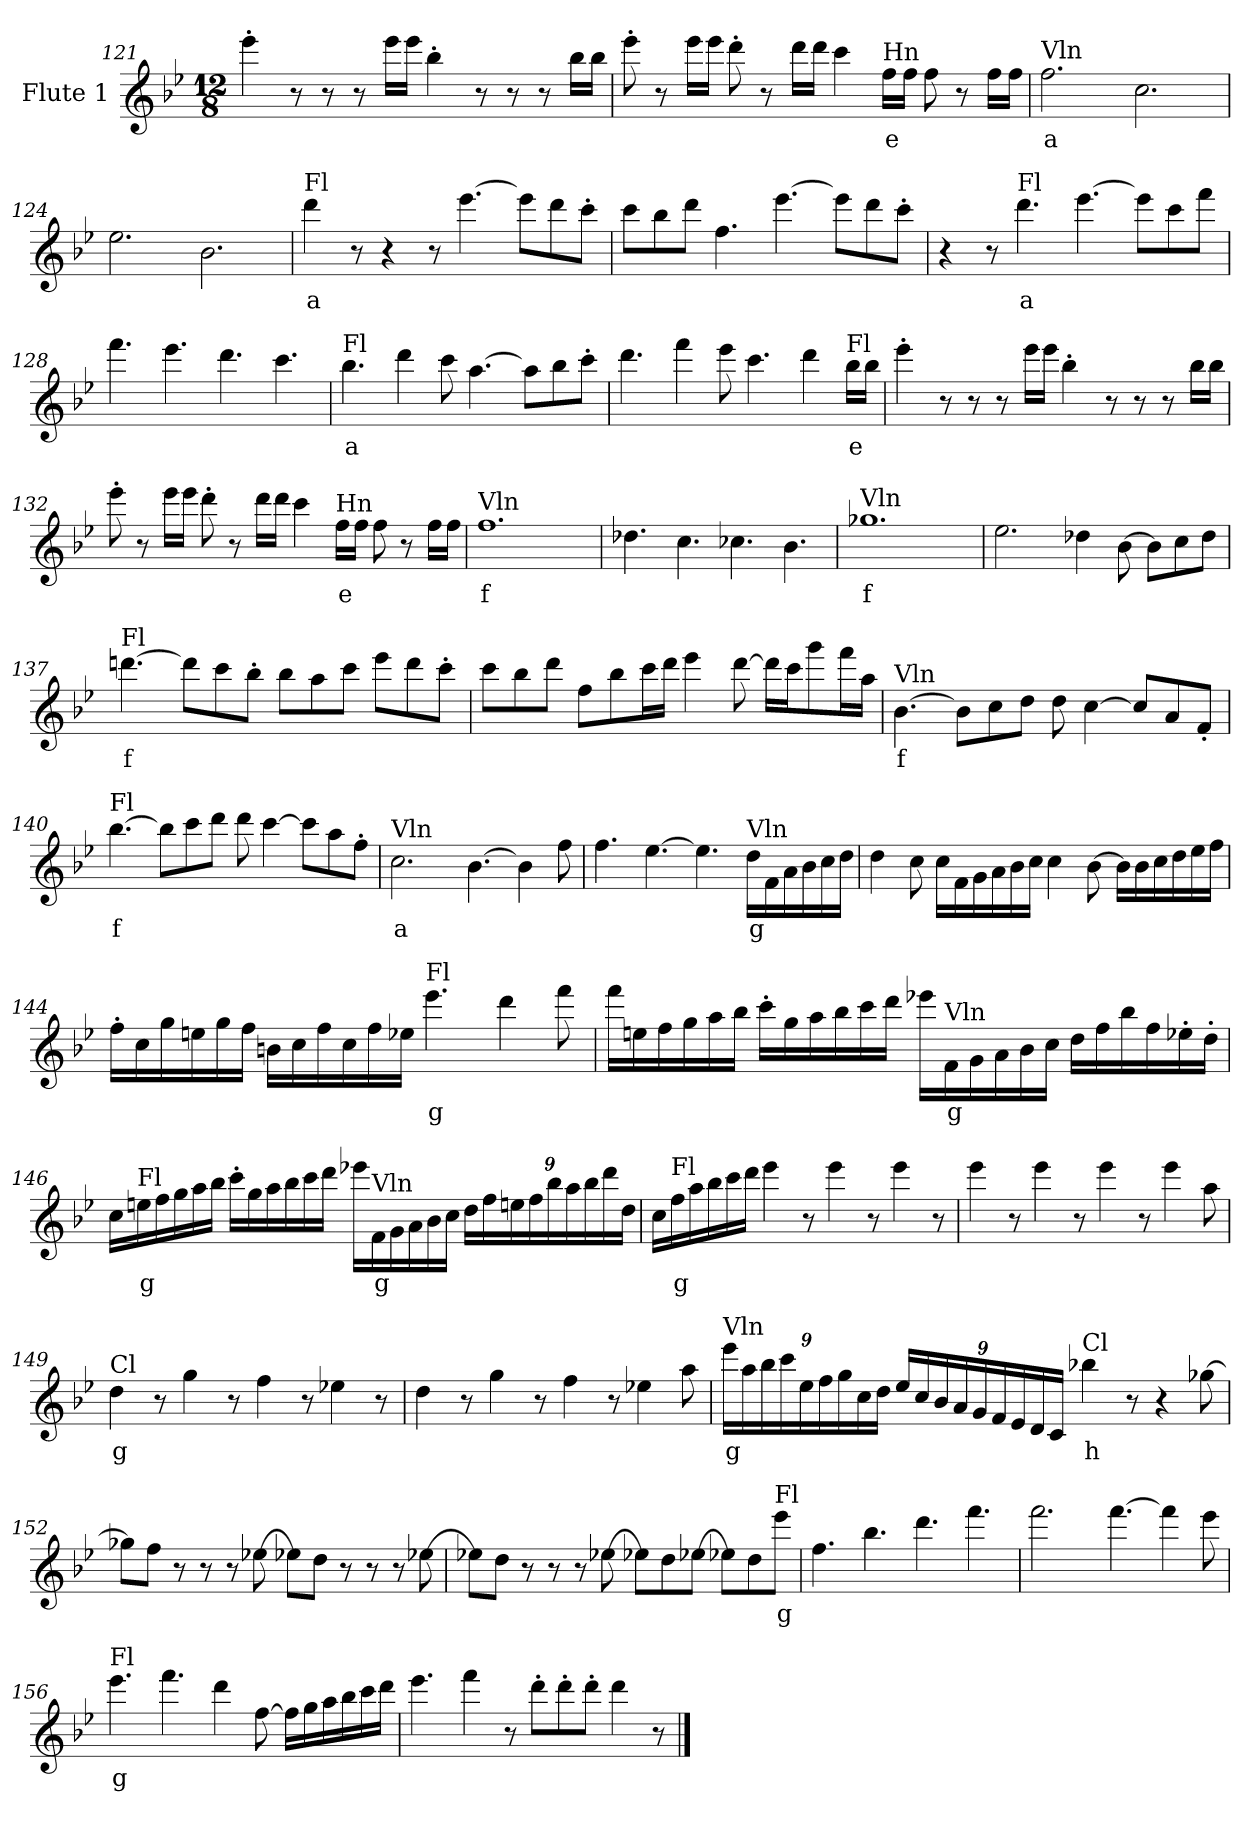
**kern	**text
*part1	*part1
*staff1	*staff1
*I"Flute 1	*
*I'Fl 1	*
!!LO:PB:g=z
*clefG2	*
*k[b-e-]	*
*M12/8	*
=121	=121
4eee-'	.
8r	.
8r	.
8r	.
16eee-\LL	.
16eee-\JJ	.
4bb-'	.
8r	.
8r	.
8r	.
16bb-\LL	.
16bb-\JJ	.
=122	=122
8eee-'	.
8r	.
16eee-\LL	.
16eee-\JJ	.
8ddd'	.
8r	.
16ddd\LL	.
16ddd\JJ	.
4ccc\	.
!LO:TX:a:t=Hn	!
!	!LO:LY:b:color=#FF0000
16ff\LL	e
16ff\JJ	.
8ff	.
8r	.
16ff\LL	.
16ff\JJ	.
=123	=123
!LO:TX:a:t=Vln	!
!	!LO:LY:b:color=#FF0000
2.ff	a
2.cc	.
=124	=124
2.ee-	.
2.b-	.
=125	=125
!LO:TX:a:t=Fl	!
!	!LO:LY:b:color=#FF0000
4ddd	a
8r	.
4r	.
8r	.
[4.eee-	.
8eee-\L]	.
8ddd\	.
8ccc'\J	.
!!LO:PB:g=z
=126	=126
8ccc\L	.
8bb-\	.
8ddd\J	.
4.ff	.
[4.eee-	.
8eee-\L]	.
8ddd\	.
8ccc'\J	.
=127	=127
4r	.
8r	.
!LO:TX:a:t=Fl	!
!	!LO:LY:b:color=#FF0000
4.ddd	a
[4.eee-	.
8eee-\L]	.
8ccc\	.
8fff\J	.
!!LO:PB:g=z
=128	=128
4.fff	.
4.eee-	.
4.ddd	.
4.ccc	.
=129	=129
!LO:TX:a:t=Fl	!
!	!LO:LY:b:color=#FF0000
4.bb-	a
4ddd	.
8ccc	.
[4.aa	.
8aa\L]	.
8bb-\	.
8ccc'\J	.
!!LO:PB:g=z
=130	=130
4.ddd	.
4fff	.
8eee-	.
4.ccc	.
4ddd	.
!LO:TX:a:t=Fl	!
!	!LO:LY:b:color=#FF0000
16bb-\LL	e
16bb-\JJ	.
=131	=131
4eee-'	.
8r	.
8r	.
8r	.
16eee-\LL	.
16eee-\JJ	.
4bb-'	.
8r	.
8r	.
8r	.
16bb-\LL	.
16bb-\JJ	.
=132	=132
8eee-'	.
8r	.
16eee-\LL	.
16eee-\JJ	.
8ddd'	.
8r	.
16ddd\LL	.
16ddd\JJ	.
4ccc\	.
!LO:TX:a:t=Hn	!
!	!LO:LY:b:color=#FF0000
16ff\LL	e
16ff\JJ	.
8ff	.
8r	.
16ff\LL	.
16ff\JJ	.
!!LO:PB:g=z
=133	=133
!LO:TX:a:t=Vln	!
!	!LO:LY:b:color=#FF0000
1.ff	f
=134	=134
4.dd-X	.
4.cc	.
4.cc-X	.
4.b-	.
=135	=135
!LO:TX:a:t=Vln	!
!	!LO:LY:b:color=#FF0000
1.gg-X	f
=136	=136
2.ee-	.
4dd-X	.
[8b-	.
8b-\L]	.
8cc\	.
8dd-\J	.
=137	=137
!LO:TX:a:t=Fl	!
!	!LO:LY:b:color=#FF0000
[4.dddn	f
8ddd\L]	.
8ccc\	.
8bb-'\J	.
8bb-\L	.
8aa\	.
8ccc\J	.
8eee-\L	.
8ddd\	.
8ccc'\J	.
!!LO:PB:g=z
=138	=138
8ccc\L	.
8bb-\	.
8ddd\J	.
8ff\L	.
8bb-\	.
16ccc\L	.
16ddd\JJ	.
4eee-	.
[8ddd	.
16ddd\LL]	.
16ccc\J	.
8ggg\	.
16fff\L	.
16aa\JJ	.
=139	=139
!LO:TX:a:t=Vln	!
!	!LO:LY:b:color=#FF0000
[4.b-	f
8b-\L]	.
8cc\	.
8dd\J	.
8dd	.
[4cc	.
8cc/L]	.
8a/	.
8f'/J	.
=140	=140
!LO:TX:a:t=Fl	!
!	!LO:LY:b:color=#FF0000
[4.bb-	f
8bb-\L]	.
8ccc\	.
8ddd\J	.
8ddd	.
[4ccc	.
8ccc\L]	.
8aa\	.
8ff'\J	.
!!LO:PB:g=z
=141	=141
!LO:TX:a:t=Vln	!
!	!LO:LY:b:color=#FF0000
2.cc	a
[4.b-	.
4b-]	.
8ff	.
=142	=142
4.ff	.
[4.ee-	.
4.ee-]	.
!LO:TX:a:t=Vln	!
!	!LO:LY:b:color=#FF0000
16dd\LL	g
16f\	.
16a\	.
16b-\	.
16cc\	.
16dd\JJ	.
=143	=143
4dd	.
8cc	.
16cc\LL	.
16f\	.
16g\	.
16a\	.
16b-\	.
16cc\JJ	.
4cc	.
[8b-	.
16b-\LL]	.
16b-\	.
16cc\	.
16dd\	.
16ee-\	.
16ff\JJ	.
!!LO:PB:g=z
=144	=144
16ff'\LL	.
16cc\	.
16gg\	.
16een\	.
16gg\	.
16ff\JJ	.
16bn\LL	.
16cc\	.
16ff\	.
16cc\	.
16ff\	.
16ee-X\JJ	.
!LO:TX:a:t=Fl	!
!	!LO:LY:b:color=#FF0000
4.eee-	g
4ddd	.
8fff	.
=145	=145
16fff\LL	.
16een\	.
16ff\	.
16gg\	.
16aa\	.
16bb-\JJ	.
16ccc'\LL	.
16gg\	.
16aa\	.
16bb-\	.
16ccc\	.
16ddd\JJ	.
16eee-X\LL	.
!LO:TX:a:t=Vln	!
!	!LO:LY:b:color=#FF0000
16f\	g
16g\	.
16a\	.
16b-\	.
16cc\JJ	.
16dd\LL	.
16ff\	.
16bb-\	.
16ff\	.
16ee-'\	.
16dd'\JJ	.
!!LO:PB:g=z
=146	=146
16cc\LL	.
!LO:TX:a:t=Fl	!
!	!LO:LY:b:color=#FF0000
16een\	g
16ff\	.
16gg\	.
16aa\	.
16bb-\JJ	.
16ccc'\LL	.
16gg\	.
16aa\	.
16bb-\	.
16ccc\	.
16ddd\JJ	.
16eee-X\LL	.
!LO:TX:a:t=Vln	!
!	!LO:LY:b:color=#FF0000
16f\	g
16g\	.
16a\	.
16b-\	.
16cc\JJ	.
*Xbrackettup	*
24dd\LL	.
24ff\	.
24een\	.
24ff\	.
24bb-\	.
24aa\	.
24bb-\	.
24ddd\	.
24dd\JJ	.
=147	=147
16cc\LL	.
!LO:TX:a:t=Fl	!
!	!LO:LY:b:color=#FF0000
16ff\	g
16aa\	.
16bb-\	.
16ccc\	.
16ddd\JJ	.
4eee-	.
8r	.
4eee-	.
8r	.
4eee-	.
8r	.
=148	=148
4eee-	.
8r	.
4eee-	.
8r	.
4eee-	.
8r	.
4eee-	.
8aa	.
!!LO:PB:g=z
=149	=149
!LO:TX:a:t=Cl	!
!	!LO:LY:b:color=#FF0000
4dd	g
8r	.
4gg	.
8r	.
4ff	.
8r	.
4ee-X	.
8r	.
=150	=150
4dd	.
8r	.
4gg	.
8r	.
4ff	.
8r	.
4ee-X	.
8aa	.
=151	=151
!LO:TX:a:t=Vln	!
!	!LO:LY:b:color=#FF0000
24eee-\LL	g
24aa\	.
24bb-\	.
24ccc\	.
24ee-\	.
24ff\	.
24gg\	.
24cc\	.
24dd\JJ	.
24ee-/LL	.
24cc/	.
24b-/	.
24a/	.
24g/	.
24f/	.
24e-/	.
24d/	.
24c/JJ	.
!LO:TX:a:t=Cl	!
!	!LO:LY:b:color=#FF0000
4bb-X	h
8r	.
4r	.
[8gg-X	.
!!LO:PB:g=z
=152	=152
8gg-X\L]	.
8ff\J	.
8r	.
8r	.
8r	.
[8ee-X	.
8ee-X\L]	.
8dd\J	.
8r	.
8r	.
8r	.
[8ee-X	.
=153	=153
8ee-X\L]	.
8dd\J	.
8r	.
8r	.
8r	.
[8ee-X	.
8ee-X\L]	.
8dd\	.
[8ee-X\J	.
8ee-X\L]	.
8dd\	.
!LO:TX:a:t=Fl	!
!	!LO:LY:b:color=#FF0000
8eee-\J	g
=154	=154
4.ff	.
4.bb-	.
4.ddd	.
4.fff	.
=155	=155
2.fff	.
[4.fff	.
4fff]	.
8eee-	.
!!LO:PB:g=z
=156	=156
!LO:TX:a:t=Fl	!
!	!LO:LY:b:color=#FF0000
4.eee-	g
4.fff	.
4ddd	.
[8ff	.
16ff\LL]	.
16gg\	.
16aa\	.
16bb-\	.
16ccc\	.
16ddd\JJ	.
=157	=157
4.eee-	.
4fff	.
8r	.
8ddd'\L	.
8ddd'\	.
8ddd'\J	.
4ddd	.
8r	.
==	==
*-	*-
